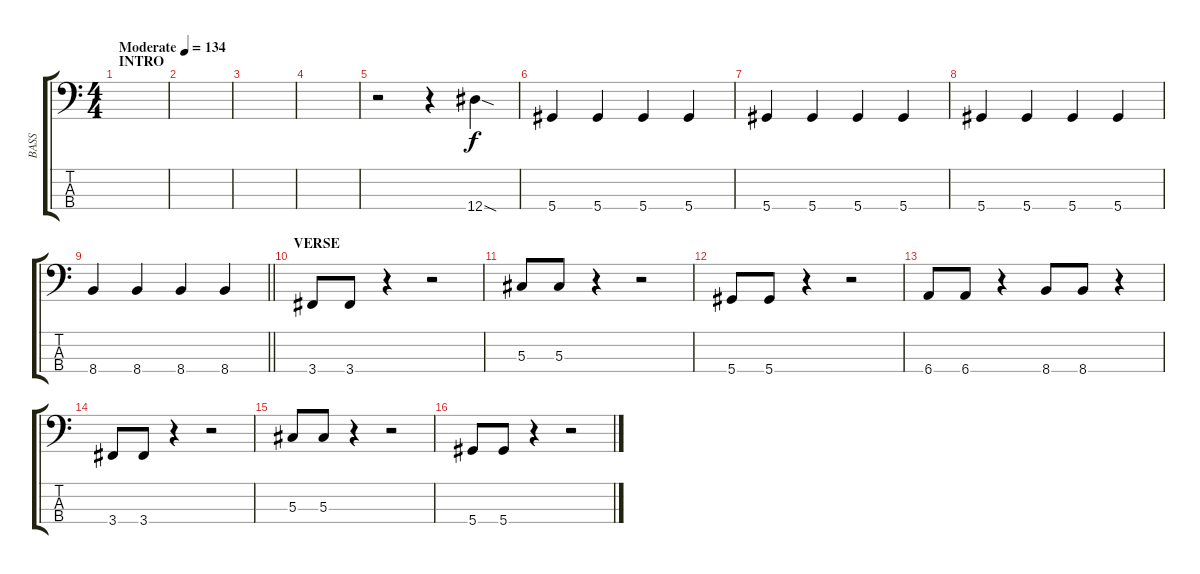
\track ("BASS" "BASS") {instrument electricbassfinger}
\staff {score tabs}
\tuning (Gb2 Db2 Ab1 Eb1) {hide}
\ts (4 4)
\section ("" "INTRO")
\tempo (134 "Moderate")
\clef f4
\ks c
|
|
|
|
r.2 r.4 12.4{sod}.4 |
5.4.4 5.4.4 5.4.4 5.4.4 |
5.4.4 5.4.4 5.4.4 5.4.4 |
5.4.4 5.4.4 5.4.4 5.4.4 |
\barLineRight lightlight
8.4.4 8.4.4 8.4.4 8.4.4 |
\section ("" "VERSE")
3.4.8 3.4.8 r.4 r.2 |
5.3.8 5.3.8 r.4 r.2 |
5.4.8 5.4.8 r.4 r.2 |
6.4.8 6.4.8 r.4 8.4.8 8.4.8 r.4 |
3.4.8 3.4.8 r.4 r.2 |
5.3.8 5.3.8 r.4 r.2 |
5.4.8 5.4.8 r.4 r.2
